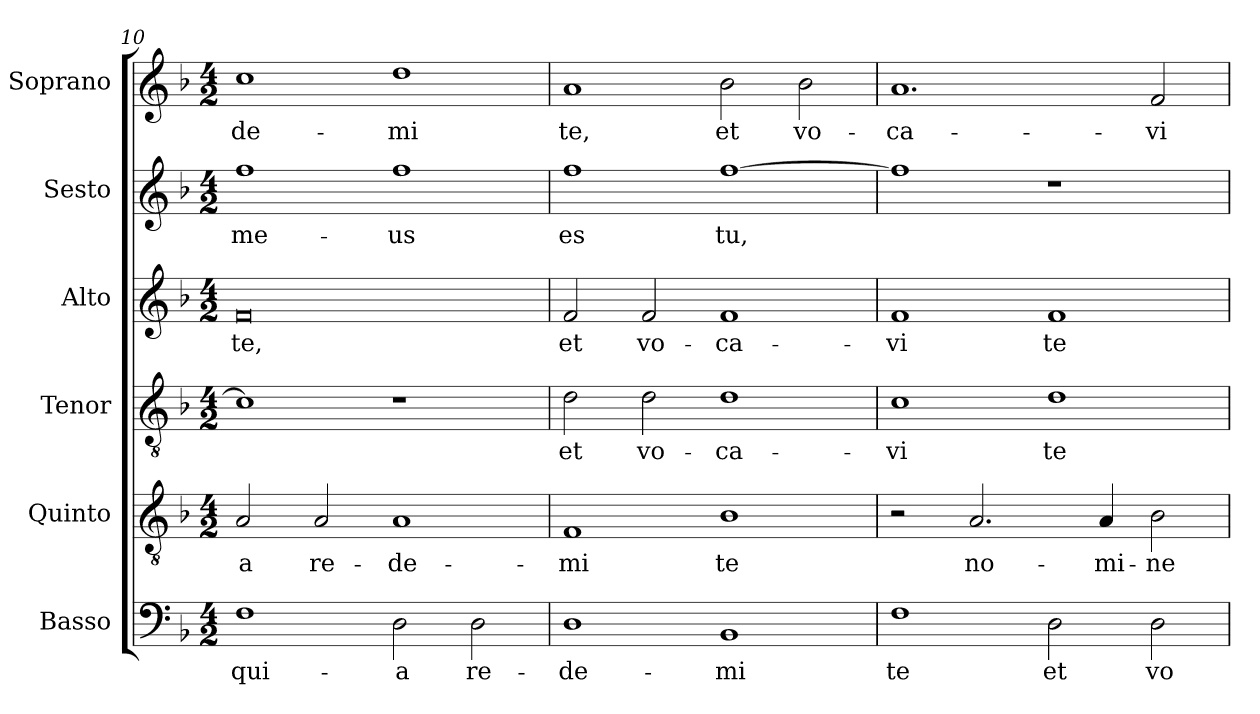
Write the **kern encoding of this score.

**kern	**text	**kern	**text	**kern	**text	**kern	**text	**kern	**text	**kern	**text
*part6	*part6	*part5	*part5	*part4	*part4	*part3	*part3	*part2	*part2	*part1	*part1
*staff6	*staff6	*staff5	*staff5	*staff4	*staff4	*staff3	*staff3	*staff2	*staff2	*staff1	*staff1
*I"Basso	*	*I"Quinto	*	*I"Tenor	*	*I"Alto	*	*I"Sesto	*	*I"Soprano	*
*I'B.	*	*I'Q.	*	*I'T.	*	*I'A.	*	*I'Ss.	*	*I'S.	*
*clefF4	*	*clefGv2	*	*clefGv2	*	*clefG2	*	*clefG2	*	*clefG2	*
*	*	*ITrd7c12	*	*ITrd7c12	*	*	*	*	*	*	*
*k[b-]	*	*k[b-]	*	*k[b-]	*	*k[b-]	*	*k[b-]	*	*k[b-]	*
*F:	*	*F:	*	*F:	*	*F:	*	*F:	*	*F:	*
*M4/2	*	*M4/2	*	*M4/2	*	*M4/2	*	*M4/2	*	*M4/2	*
=10	=10	=10	=10	=10	=10	=10	=10	=10	=10	=10	=10
!	!LO:LY:b:color=#000000	!	!	!	!	!	!	!	!	!	!
!	!	!	!LO:LY:b:color=#000000	!	!	!	!	!	!	!	!
!	!	!	!	!	!	!	!LO:LY:b:color=#000000	!	!	!	!
!	!	!	!	!	!	!	!	!	!LO:LY:b:color=#000000	!	!
!	!	!	!	!	!	!	!	!	!	!	!LO:LY:b:color=#000000
1Fi	qui-	2AAi/	-a	1Ci]	.	0fi	te,	1ffi	me-	1cci	-de-
!	!	!	!LO:LY:b:color=#000000	!	!	!	!	!	!	!	!
.	.	2AAi/	re-	.	.	.	.	.	.	.	.
!	!LO:LY:b:color=#000000	!	!	!	!	!	!	!	!	!	!
!	!	!	!LO:LY:b:color=#000000	!	!	!	!	!	!	!	!
!	!	!	!	!	!	!	!	!	!LO:LY:b:color=#000000	!	!
!	!	!	!	!	!	!	!	!	!	!	!LO:LY:b:color=#000000
2Di\	-a	1AAi	-de-	1r	.	.	.	1ffi	-us	1ddi	-mi
!	!LO:LY:b:color=#000000	!	!	!	!	!	!	!	!	!	!
2Di\	re-	.	.	.	.	.	.	.	.	.	.
=11	=11	=11	=11	=11	=11	=11	=11	=11	=11	=11	=11
!	!LO:LY:b:color=#000000	!	!	!	!	!	!	!	!	!	!
!	!	!	!LO:LY:b:color=#000000	!	!	!	!	!	!	!	!
!	!	!	!	!	!LO:LY:b:color=#000000	!	!	!	!	!	!
!	!	!	!	!	!	!	!LO:LY:b:color=#000000	!	!	!	!
!	!	!	!	!	!	!	!	!	!LO:LY:b:color=#000000	!	!
!	!	!	!	!	!	!	!	!	!	!	!LO:LY:b:color=#000000
1Di	-de-	1FFi	-mi	2Di\	et	2fi/	et	1ffi	es	1ai	te,
!	!	!	!	!	!LO:LY:b:color=#000000	!	!	!	!	!	!
!	!	!	!	!	!	!	!LO:LY:b:color=#000000	!	!	!	!
.	.	.	.	2Di\	vo-	2fi/	vo-	.	.	.	.
!	!LO:LY:b:color=#000000	!	!	!	!	!	!	!	!	!	!
!	!	!	!LO:LY:b:color=#000000	!	!	!	!	!	!	!	!
!	!	!	!	!	!LO:LY:b:color=#000000	!	!	!	!	!	!
!	!	!	!	!	!	!	!LO:LY:b:color=#000000	!	!	!	!
!	!	!	!	!	!	!	!	!	!LO:LY:b:color=#000000	!	!
!	!	!	!	!	!	!	!	!	!	!	!LO:LY:b:color=#000000
1BB-i	-mi	1BB-i	te	1Di	-ca-	1fi	-ca-	[1ffi	tu,	2b-i\	et
!	!	!	!	!	!	!	!	!	!	!	!LO:LY:b:color=#000000
.	.	.	.	.	.	.	.	.	.	2b-i\	vo-
=12	=12	=12	=12	=12	=12	=12	=12	=12	=12	=12	=12
!	!LO:LY:b:color=#000000	!	!	!	!	!	!	!	!	!	!
!	!	!	!	!	!LO:LY:b:color=#000000	!	!	!	!	!	!
!	!	!	!	!	!	!	!LO:LY:b:color=#000000	!	!	!	!
!	!	!	!	!	!	!	!	!	!	!	!LO:LY:b:color=#000000
1Fi	te	2r	.	1Ci	-vi	1fi	-vi	1ffi]	.	1.ai	-ca-
!	!	!	!LO:LY:b:color=#000000	!	!	!	!	!	!	!	!
.	.	2.AAi/	no-	.	.	.	.	.	.	.	.
!	!LO:LY:b:color=#000000	!	!	!	!	!	!	!	!	!	!
!	!	!	!	!	!LO:LY:b:color=#000000	!	!	!	!	!	!
!	!	!	!	!	!	!	!LO:LY:b:color=#000000	!	!	!	!
2Di\	et	.	.	1Di	te	1fi	te	1r	.	.	.
!	!	!	!LO:LY:b:color=#000000	!	!	!	!	!	!	!	!
.	.	4AAi/	-mi-	.	.	.	.	.	.	.	.
!	!LO:LY:b:color=#000000	!	!	!	!	!	!	!	!	!	!
!	!	!	!LO:LY:b:color=#000000	!	!	!	!	!	!	!	!
!	!	!	!	!	!	!	!	!	!	!	!LO:LY:b:color=#000000
2Di\	vo-	2BB-i\	-ne	.	.	.	.	.	.	2fi/	-vi
=	=	=	=	=	=	=	=	=	=	=	=
*-	*-	*-	*-	*-	*-	*-	*-	*-	*-	*-	*-
